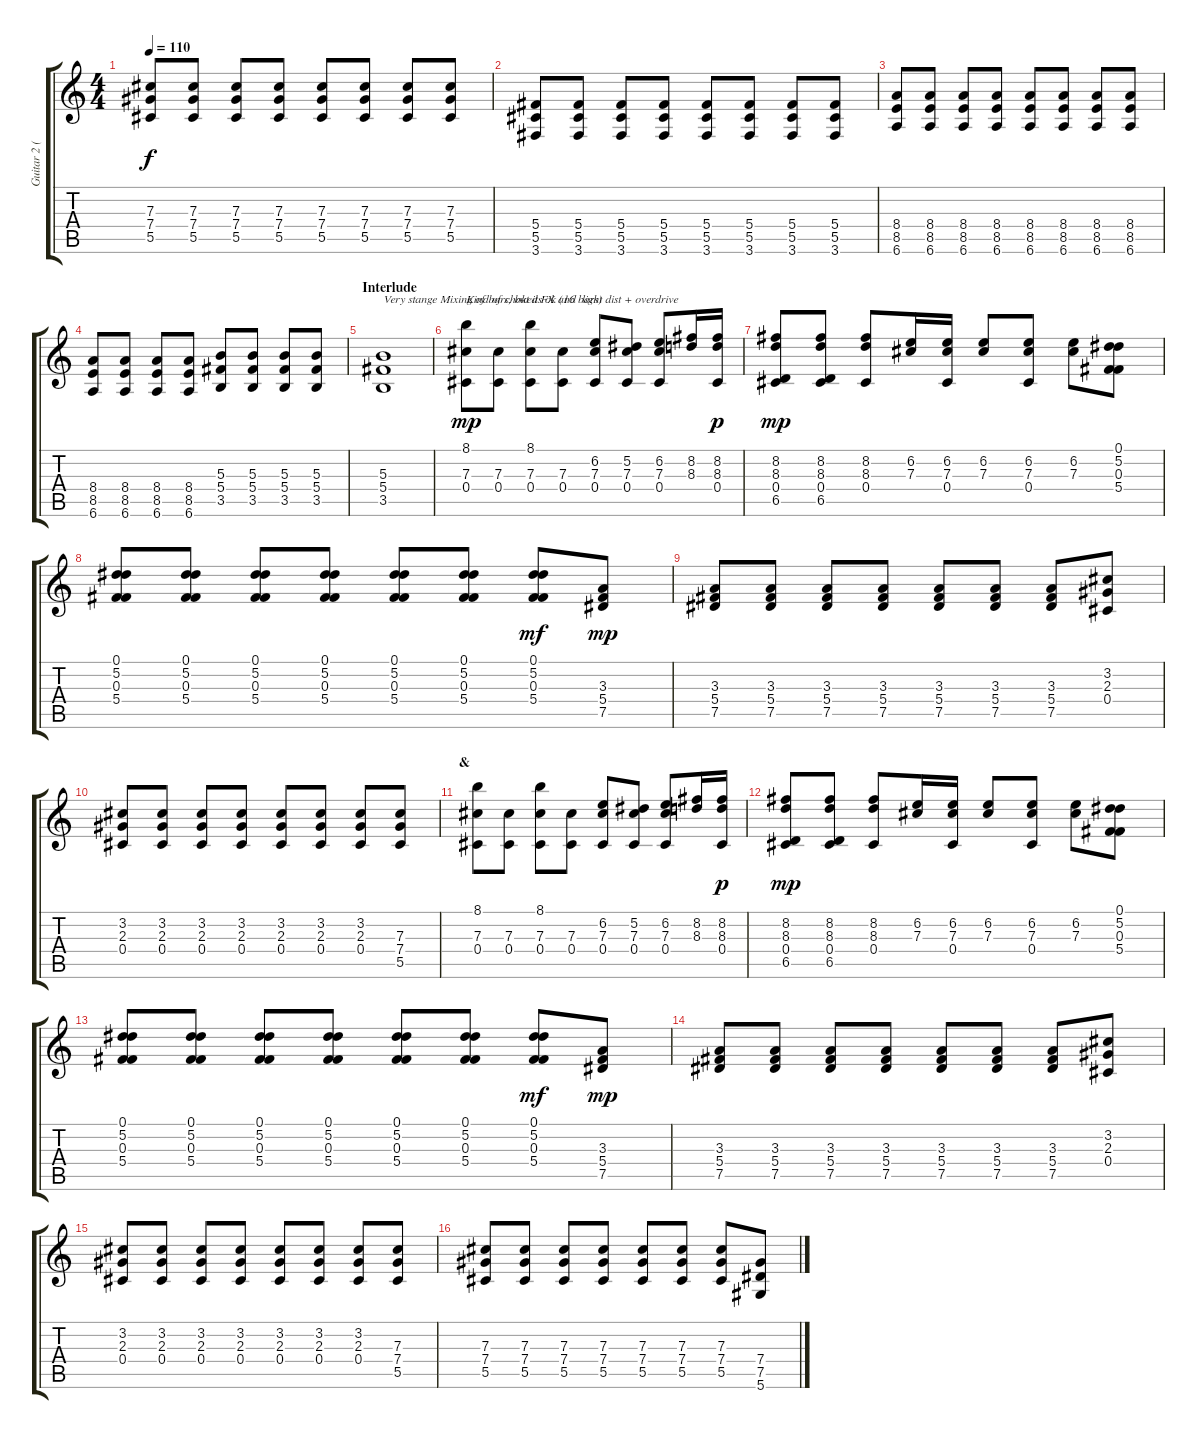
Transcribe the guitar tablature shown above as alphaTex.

\track ("Guitar 2 (Eb)" "Guitar 2 (") {instrument distortionguitar}
\staff {score tabs}
\tuning (Eb4 Bb3 Gb3 Db3 Ab2 Eb2) {hide}
\ts (4 4)
\tempo 110
\clef g2
\ks c
(7.3 7.4 5.5).8{dy f} (7.3 7.4 5.5).8 (7.3 7.4 5.5).8 (7.3 7.4 5.5).8 (7.3 7.4 5.5).8 (7.3 7.4 5.5).8 (7.3 7.4 5.5).8 (7.3 7.4 5.5).8 |
(5.4 5.5 3.6).8 (5.4 5.5 3.6).8 (5.4 5.5 3.6).8 (5.4 5.5 3.6).8 (5.4 5.5 3.6).8 (5.4 5.5 3.6).8 (5.4 5.5 3.6).8 (5.4 5.5 3.6).8 |
(8.4 8.5 6.6).8 (8.4 8.5 6.6).8 (8.4 8.5 6.6).8 (8.4 8.5 6.6).8 (8.4 8.5 6.6).8 (8.4 8.5 6.6).8 (8.4 8.5 6.6).8 (8.4 8.5 6.6).8 |
(8.4 8.5 6.6).8 (8.4 8.5 6.6).8 (8.4 8.5 6.6).8 (8.4 8.5 6.6).8 (5.3 5.4 3.5).8 (5.3 5.4 3.5).8 (5.3 5.4 3.5).8 (5.3 5.4 3.5).8 |
\section ("" "Interlude")
(5.3 5.4 3.5).1{txt "Very stange Mixing of bars, but its ok (16 bars)" volume 0} |
(8.1 7.3 0.4).8{txt "Kind of choked FX and  light dist + overdrive" dy mp volume 11} (7.3 0.4).8 (8.1 7.3 0.4).8 (7.3 0.4).8 (6.2 7.3 0.4).8 (5.2 7.3 0.4).8 (6.2 7.3 0.4).8 (8.2 8.3).16 (8.2 8.3 0.4).16{dy p} |
(8.2 8.3 0.4 6.5).8{dy mp} (8.2 8.3 0.4 6.5).8 (8.2 8.3 0.4).8 (6.2 7.3).16 (6.2 7.3 0.4).16 (6.2 7.3).8 (6.2 7.3 0.4).8 (6.2 7.3).8 (0.1 5.2 0.3 5.4).8 |
(0.1 5.2 0.3 5.4).8 (0.1 5.2 0.3 5.4).8 (0.1 5.2 0.3 5.4).8 (0.1 5.2 0.3 5.4).8 (0.1 5.2 0.3 5.4).8 (0.1 5.2 0.3 5.4).8 (0.1 5.2 0.3 5.4).8{dy mf} (3.3 5.4 7.5).8{dy mp} |
(3.3 5.4 7.5).8 (3.3 5.4 7.5).8 (3.3 5.4 7.5).8 (3.3 5.4 7.5).8 (3.3 5.4 7.5).8 (3.3 5.4 7.5).8 (3.3 5.4 7.5).8 (3.2 2.3 0.4).8 |
(3.2 2.3 0.4).8 (3.2 2.3 0.4).8 (3.2 2.3 0.4).8 (3.2 2.3 0.4).8 (3.2 2.3 0.4).8 (3.2 2.3 0.4).8 (3.2 2.3 0.4).8 (7.3 7.4 5.5).8 |
\section ("" "&")
(8.1 7.3 0.4).8 (7.3 0.4).8 (8.1 7.3 0.4).8 (7.3 0.4).8 (6.2 7.3 0.4).8 (5.2 7.3 0.4).8 (6.2 7.3 0.4).8 (8.2 8.3).16 (8.2 8.3 0.4).16{dy p} |
(8.2 8.3 0.4 6.5).8{dy mp} (8.2 8.3 0.4 6.5).8 (8.2 8.3 0.4).8 (6.2 7.3).16 (6.2 7.3 0.4).16 (6.2 7.3).8 (6.2 7.3 0.4).8 (6.2 7.3).8 (0.1 5.2 0.3 5.4).8 |
(0.1 5.2 0.3 5.4).8 (0.1 5.2 0.3 5.4).8 (0.1 5.2 0.3 5.4).8 (0.1 5.2 0.3 5.4).8 (0.1 5.2 0.3 5.4).8 (0.1 5.2 0.3 5.4).8 (0.1 5.2 0.3 5.4).8{dy mf} (3.3 5.4 7.5).8{dy mp} |
(3.3 5.4 7.5).8 (3.3 5.4 7.5).8 (3.3 5.4 7.5).8 (3.3 5.4 7.5).8 (3.3 5.4 7.5).8 (3.3 5.4 7.5).8 (3.3 5.4 7.5).8 (3.2 2.3 0.4).8 |
(3.2 2.3 0.4).8 (3.2 2.3 0.4).8 (3.2 2.3 0.4).8 (3.2 2.3 0.4).8 (3.2 2.3 0.4).8 (3.2 2.3 0.4).8 (3.2 2.3 0.4).8 (7.3 7.4 5.5).8 |
(7.3 7.4 5.5).8 (7.3 7.4 5.5).8 (7.3 7.4 5.5).8 (7.3 7.4 5.5).8 (7.3 7.4 5.5).8 (7.3 7.4 5.5).8 (7.3 7.4 5.5).8 (7.4 7.5 5.6).8
